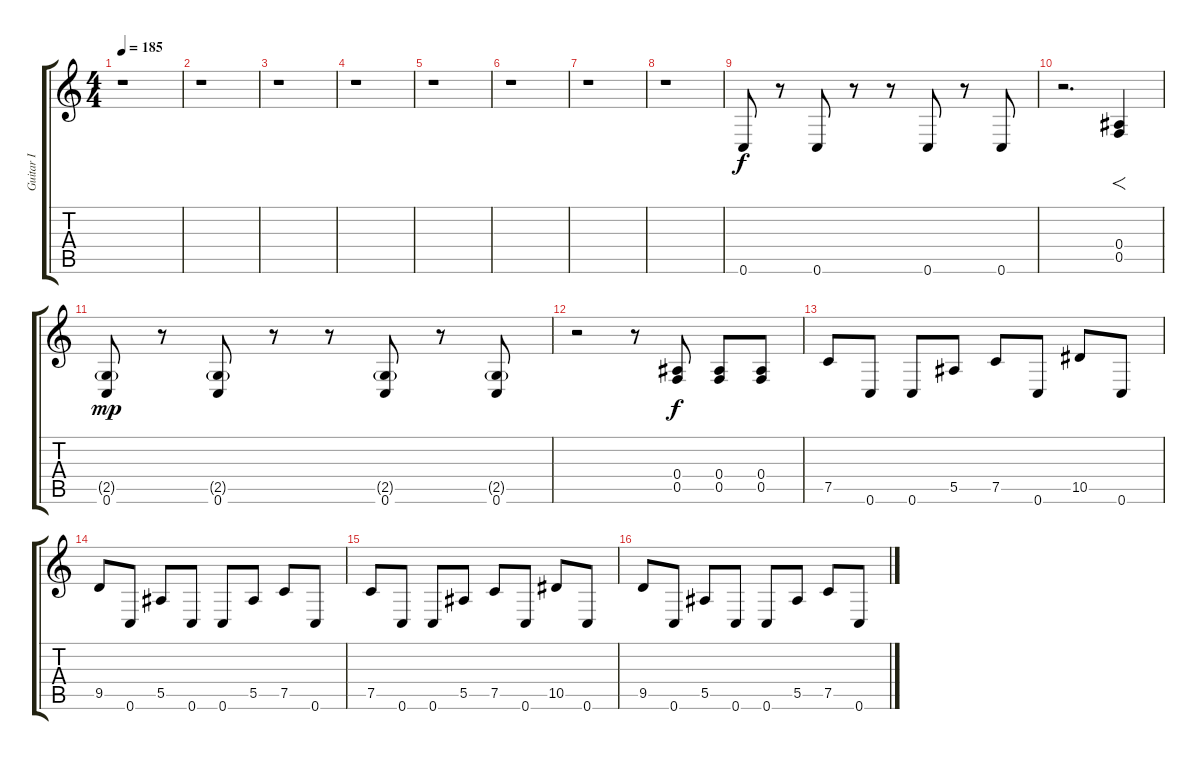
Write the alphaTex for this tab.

\track ("Guitar I" "Guitar I") {instrument distortionguitar}
\staff {score tabs}
\tuning (C4 G3 Eb3 Bb2 F2 C2) {hide}
\ts (4 4)
\tempo 185
\clef g2
\ks c
r.1{dy f instrument distortionguitar} |
r.1 |
r.1 |
r.1 |
r.1 |
r.1 |
r.1 |
r.1 |
0.6.8 r.8 0.6.8 r.8 r.8 0.6.8 r.8 0.6.8 |
r.2{d} (0.4 0.5).4{f} |
(2.5{g} 0.6).8{dy mp} r.8 (2.5{g} 0.6).8 r.8 r.8 (2.5{g} 0.6).8 r.8 (2.5{g} 0.6).8 |
r.2 r.8 (0.4 0.5).8{dy f} (0.4 0.5).8 (0.4 0.5).8 |
7.5.8 0.6.8 0.6.8 5.5.8 7.5.8 0.6.8 10.5.8 0.6.8 |
9.5.8 0.6.8 5.5.8 0.6.8 0.6.8 5.5.8 7.5.8 0.6.8 |
7.5.8 0.6.8 0.6.8 5.5.8 7.5.8 0.6.8 10.5.8 0.6.8 |
9.5.8 0.6.8 5.5.8 0.6.8 0.6.8 5.5.8 7.5.8 0.6.8
